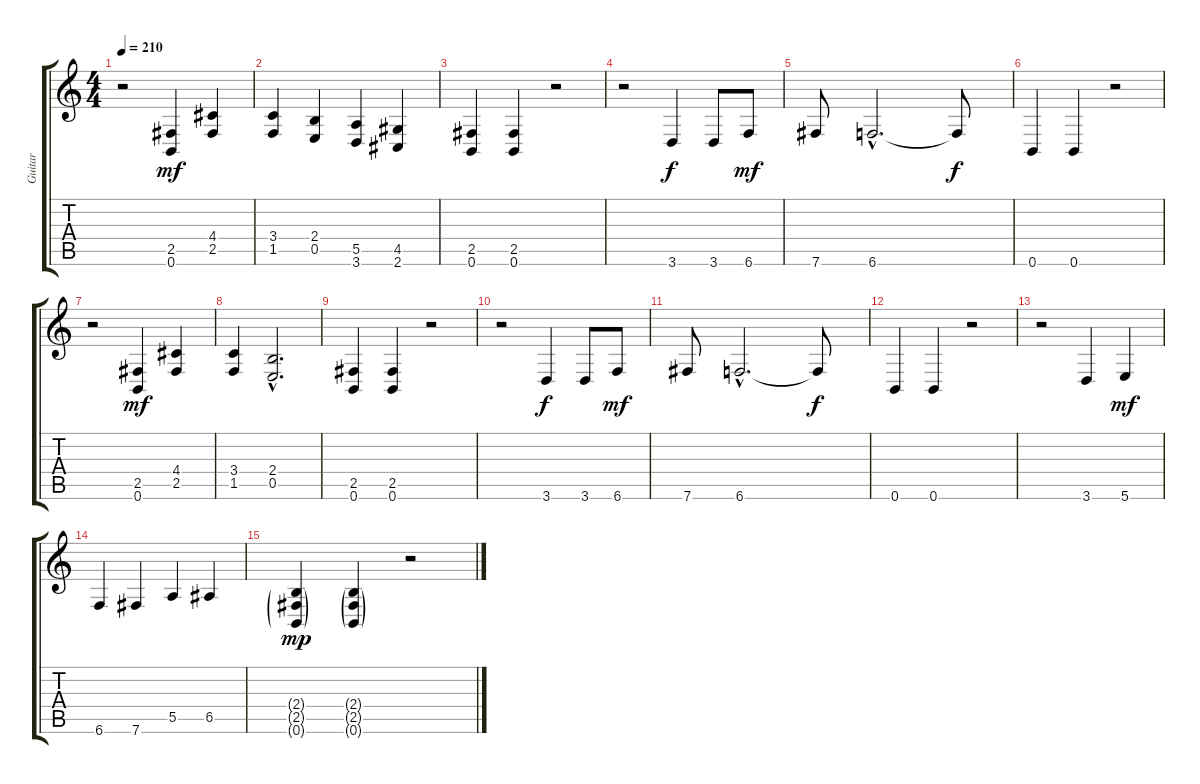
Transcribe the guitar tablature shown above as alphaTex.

\track ("Guitar" "Guitar") {instrument overdrivenguitar}
\staff {score tabs}
\tuning (B3 Gb3 D3 A2 E2 B1) {hide}
\ts (4 4)
\tempo 210
\clef g2
\ks c
r.2{dy f} (2.5 0.6).4{dy mf} (4.4 2.5).4 |
(3.4 1.5).4 (2.4 0.5).4 (5.5 3.6).4 (4.5 2.6).4 |
(2.5 0.6).4 (2.5 0.6).4 r.2 |
r.2 3.6.4{dy f} 3.6.8 6.6.8{dy mf} |
7.6.8 6.6{hac}.2{d} 6.6{t}.8{dy f} |
0.6.4 0.6.4 r.2 |
r.2 (2.5 0.6).4{dy mf} (4.4 2.5).4 |
(3.4 1.5).4 (2.4{hac} 0.5{hac}).2{d} |
(2.5 0.6).4 (2.5 0.6).4 r.2 |
r.2 3.6.4{dy f} 3.6.8 6.6.8{dy mf} |
7.6.8 6.6{hac}.2{d} 6.6{t}.8{dy f} |
0.6.4 0.6.4 r.2 |
r.2 3.6.4 5.6.4{dy mf} |
6.6.4 7.6.4 5.5.4 6.5.4 |
(2.4{g} 2.5{g} 0.6{g}).4{dy mp} (2.4{g} 2.5{g} 0.6{g}).4 r.2
